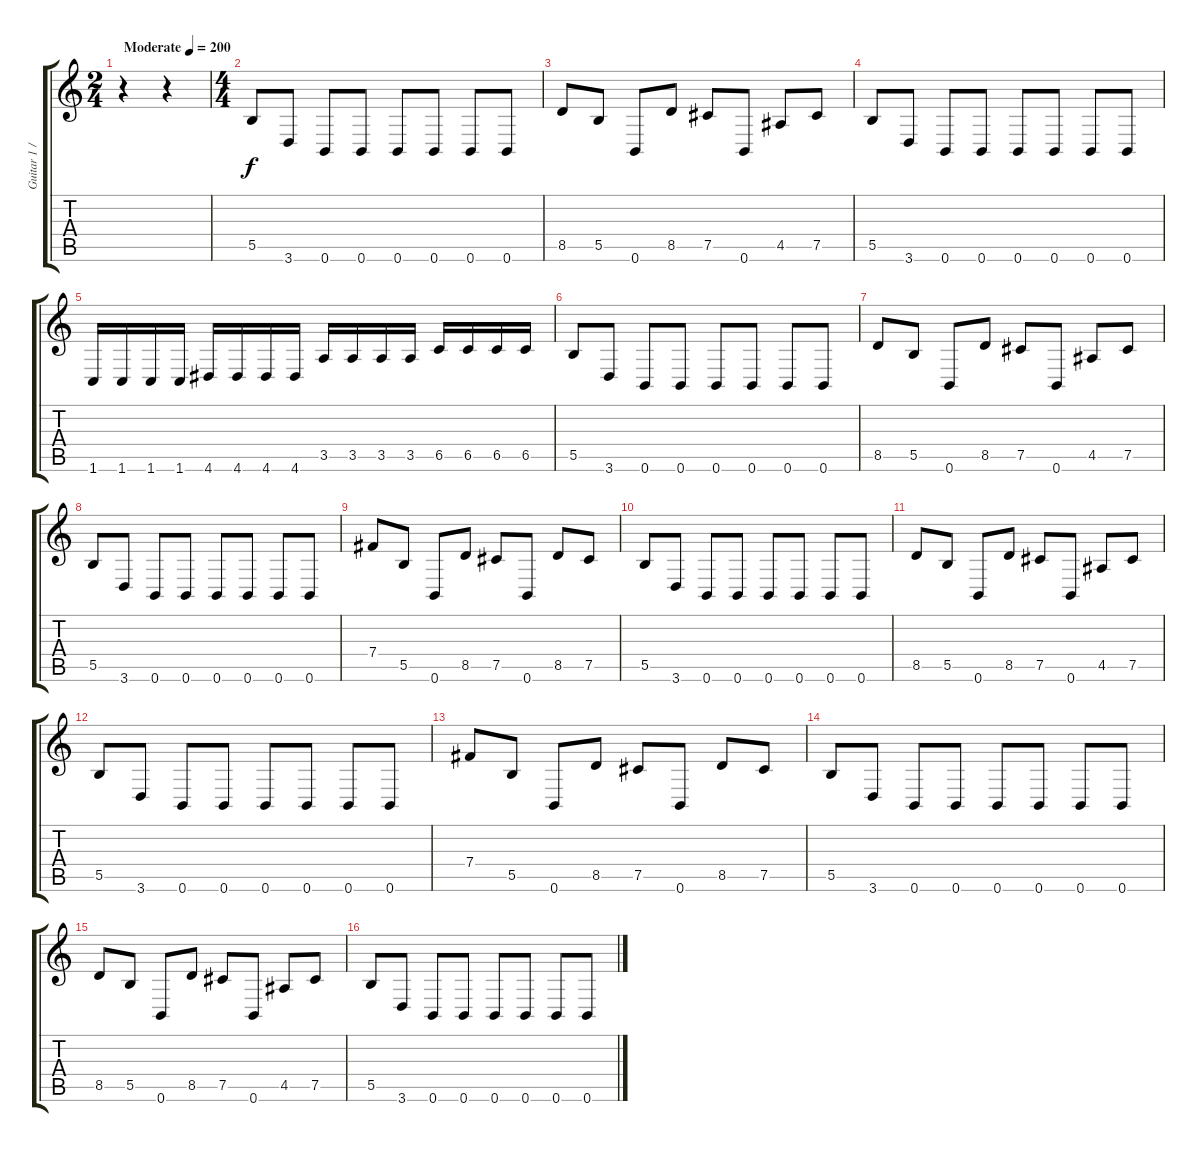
\track ("Guitar 1 / Solo" "Guitar 1 /") {instrument distortionguitar}
\staff {score tabs}
\tuning (Db4 Ab3 E3 B2 Gb2 B1) {hide}
\ts (2 4)
\tempo (200 "Moderate")
\clef g2
\ks c
r.4{dy f instrument distortionguitar} r.4 |
\ts (4 4)
5.5.8 3.6.8 0.6.8 0.6.8 0.6.8 0.6.8 0.6.8 0.6.8 |
8.5.8 5.5.8 0.6.8 8.5.8 7.5.8 0.6.8 4.5.8 7.5.8 |
5.5.8 3.6.8 0.6.8 0.6.8 0.6.8 0.6.8 0.6.8 0.6.8 |
1.6.16 1.6.16 1.6.16 1.6.16 4.6.16 4.6.16 4.6.16 4.6.16 3.5.16 3.5.16 3.5.16 3.5.16 6.5.16 6.5.16 6.5.16 6.5.16 |
5.5.8 3.6.8 0.6.8 0.6.8 0.6.8 0.6.8 0.6.8 0.6.8 |
8.5.8 5.5.8 0.6.8 8.5.8 7.5.8 0.6.8 4.5.8 7.5.8 |
5.5.8 3.6.8 0.6.8 0.6.8 0.6.8 0.6.8 0.6.8 0.6.8 |
7.4.8 5.5.8 0.6.8 8.5.8 7.5.8 0.6.8 8.5.8 7.5.8 |
5.5.8 3.6.8 0.6.8 0.6.8 0.6.8 0.6.8 0.6.8 0.6.8 |
8.5.8 5.5.8 0.6.8 8.5.8 7.5.8 0.6.8 4.5.8 7.5.8 |
5.5.8 3.6.8 0.6.8 0.6.8 0.6.8 0.6.8 0.6.8 0.6.8 |
7.4.8 5.5.8 0.6.8 8.5.8 7.5.8 0.6.8 8.5.8 7.5.8 |
5.5.8 3.6.8 0.6.8 0.6.8 0.6.8 0.6.8 0.6.8 0.6.8 |
8.5.8 5.5.8 0.6.8 8.5.8 7.5.8 0.6.8 4.5.8 7.5.8 |
5.5.8 3.6.8 0.6.8 0.6.8 0.6.8 0.6.8 0.6.8 0.6.8
